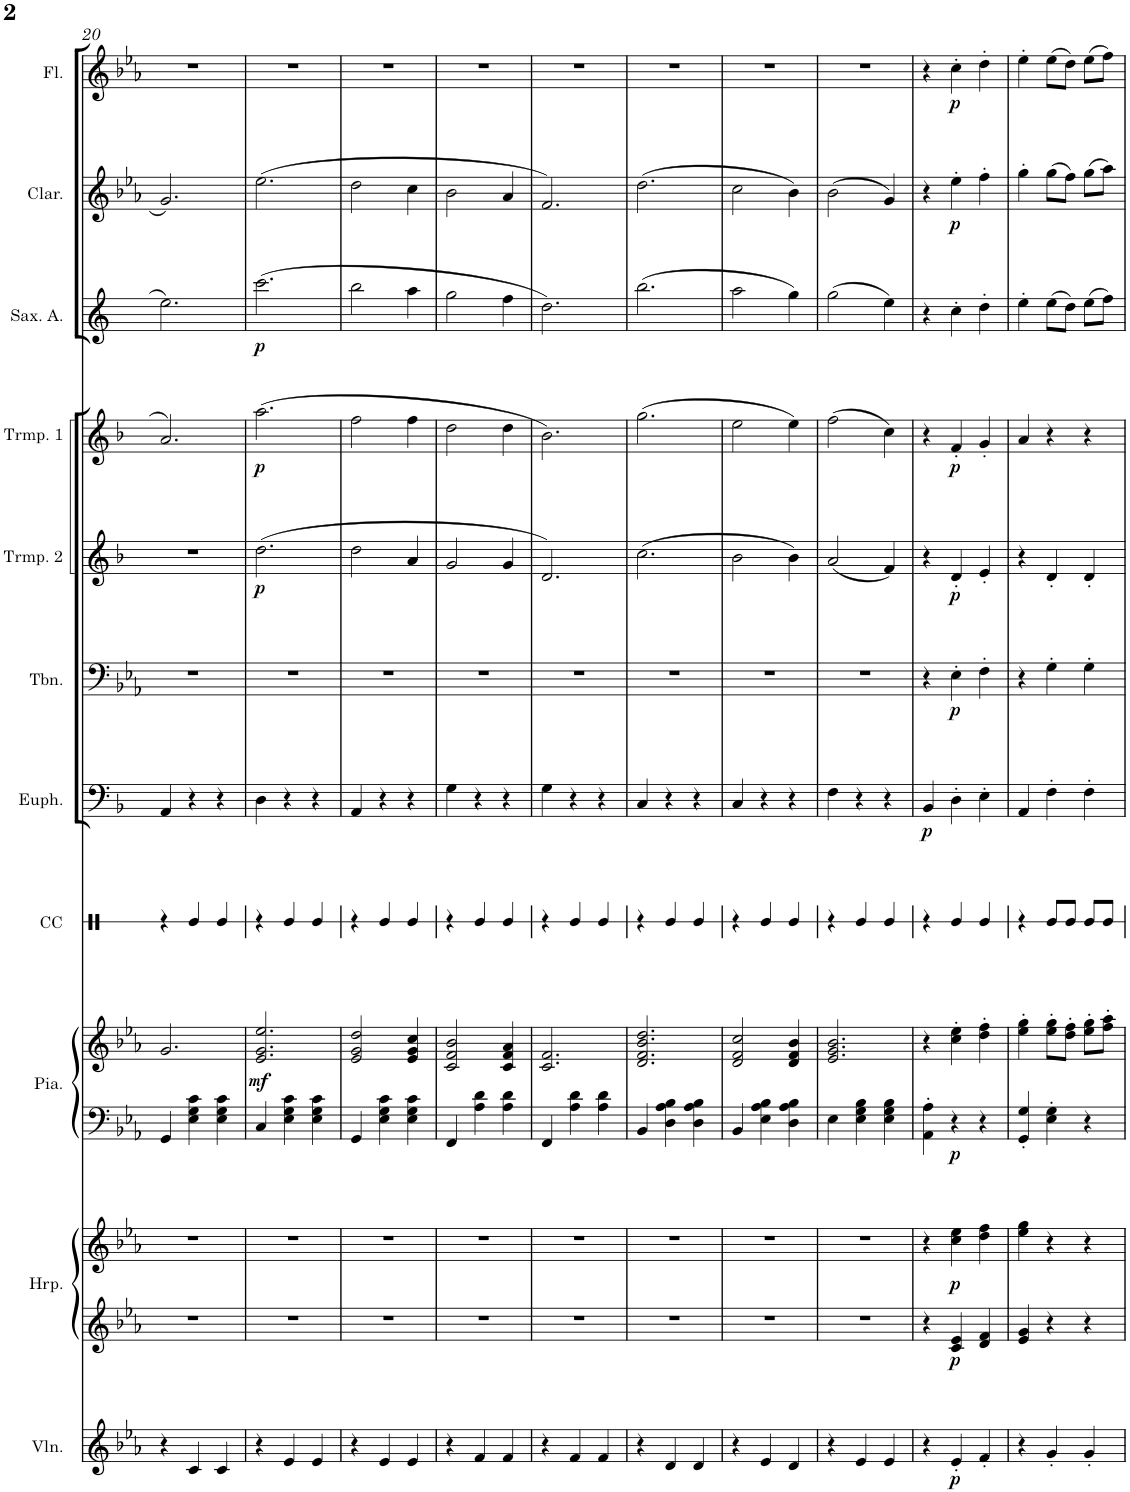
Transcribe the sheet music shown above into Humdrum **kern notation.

**kern	**dynam	**kern	**kern	**dynam	**kern	**kern	**dynam	**kern	**kern	**dynam	**kern	**dynam	**kern	**dynam	**kern	**dynam	**kern	**dynam	**kern	**dynam	**kern	**dynam
*part11	*part11	*part10	*part10	*part10	*part9	*part9	*part9	*part8	*part7	*part7	*part6	*part6	*part5	*part5	*part4	*part4	*part3	*part3	*part2	*part2	*part1	*part1
*staff13	*staff13	*staff12	*staff11	*staff11/12	*staff10	*staff9	*staff9/10	*staff8	*staff7	*staff7	*staff6	*staff6	*staff5	*staff5	*staff4	*staff4	*staff3	*staff3	*staff2	*staff2	*staff1	*staff1
*I"Violon	*	*I"Harpe	*	*	*I"Piano	*	*	*I"Caisse claire	*I"Euphonium	*	*I"Trombone	*	*I"Trompette en Sib 2	*	*I"Trompette en Sib 1	*	*I"Saxophone Alto	*	*I"Clarinette en Ut	*	*I"Flûte	*
*I'Vln.	*	*I'Hrp.	*	*	*I'Pia.	*	*	*I'CC	*I'Euph.	*	*I'Tbn.	*	*I'Trmp. 2	*	*I'Trmp. 1	*	*I'Sax. A.	*	*I'Clar.	*	*I'Fl.	*
!!LO:PB:g=z
*clefG2	*	*clefG2	*clefG2	*	*clefF4	*clefG2	*	*clefX	*clefF4	*	*clefF4	*	*clefG2	*	*clefG2	*	*clefG2	*	*clefG2	*	*clefG2	*
*	*	*	*	*	*	*	*	*	*Trd1c2	*	*	*	*Trd1c2	*	*Trd1c2	*	*Trd5c9	*	*Trd1c2	*	*	*
*k[b-e-a-]	*	*k[b-e-a-]	*k[b-e-a-]	*	*k[b-e-a-]	*k[b-e-a-]	*	*k[]	*k[b-]	*	*k[b-e-a-]	*	*k[b-]	*	*k[b-]	*	*k[]	*	*k[b-e-a-]	*	*k[b-e-a-]	*
*M3/4	*	*M3/4	*M3/4	*	*M3/4	*M3/4	*	*M3/4	*M3/4	*	*M3/4	*	*M3/4	*	*M3/4	*	*M3/4	*	*M3/4	*	*M3/4	*
=20	=20	=20	=20	=20	=20	=20	=20	=20	=20	=20	=20	=20	=20	=20	=20	=20	=20	=20	=20	=20	=20	=20
4r	.	2.r	2.r	.	4GG/	2.g/	.	4r	4AA/	.	2.r	.	2.r	.	2.a/	.	2.ee\	.	2.g/	.	2.r	.
4c/	.	.	.	.	4E-\ 4G\ 4c\	.	.	4Re/	4r	.	.	.	.	.	.	.	.	.	.	.	.	.
4c/	.	.	.	.	4E-\ 4G\ 4c\	.	.	4Re/	4r	.	.	.	.	.	.	.	.	.	.	.	.	.
=21	=21	=21	=21	=21	=21	=21	=21	=21	=21	=21	=21	=21	=21	=21	=21	=21	=21	=21	=21	=21	=21	=21
!	!	!	!	!	!	!	!LO:DY:b	!	!	!	!	!	!	!LO:DY:b	!	!LO:DY:b	!	!LO:DY:b	!	!	!	!
4r	.	2.r	2.r	.	4C/	2.e-/ 2.g/ 2.ee-/	mf	4r	4D\	.	2.r	.	(2.dd\	p	(2.aa\	p	(2.ccc\	p	(2.ee-\	.	2.r	.
4e-/	.	.	.	.	4E-\ 4G\ 4c\	.	.	4Re/	4r	.	.	.	.	.	.	.	.	.	.	.	.	.
4e-/	.	.	.	.	4E-\ 4G\ 4c\	.	.	4Re/	4r	.	.	.	.	.	.	.	.	.	.	.	.	.
=22	=22	=22	=22	=22	=22	=22	=22	=22	=22	=22	=22	=22	=22	=22	=22	=22	=22	=22	=22	=22	=22	=22
4r	.	2.r	2.r	.	4GG/	2e-/ 2g/ 2dd/	.	4r	4AA/	.	2.r	.	2dd\	.	2ff\	.	2bb\	.	2dd\	.	2.r	.
4e-/	.	.	.	.	4E-\ 4G\ 4c\	.	.	4Re/	4r	.	.	.	.	.	.	.	.	.	.	.	.	.
4e-/	.	.	.	.	4E-\ 4G\ 4c\	4e-/ 4g/ 4cc/	.	4Re/	4r	.	.	.	4a/	.	4ff\	.	4aa\	.	4cc\	.	.	.
=23	=23	=23	=23	=23	=23	=23	=23	=23	=23	=23	=23	=23	=23	=23	=23	=23	=23	=23	=23	=23	=23	=23
4r	.	2.r	2.r	.	4FF/	2c/ 2f/ 2b-/	.	4r	4G\	.	2.r	.	2g/	.	2dd\	.	2gg\	.	2b-\	.	2.r	.
4f/	.	.	.	.	4A-\ 4d\	.	.	4Re/	4r	.	.	.	.	.	.	.	.	.	.	.	.	.
4f/	.	.	.	.	4A-\ 4d\	4c/ 4f/ 4a-/	.	4Re/	4r	.	.	.	4g/	.	4dd\	.	4ff\	.	4a-/	.	.	.
=24	=24	=24	=24	=24	=24	=24	=24	=24	=24	=24	=24	=24	=24	=24	=24	=24	=24	=24	=24	=24	=24	=24
4r	.	2.r	2.r	.	4FF/	2.c/ 2.f/	.	4r	4G\	.	2.r	.	2.d/)	.	2.b-\)	.	2.dd\)	.	2.f/)	.	2.r	.
4f/	.	.	.	.	4A-\ 4d\	.	.	4Re/	4r	.	.	.	.	.	.	.	.	.	.	.	.	.
4f/	.	.	.	.	4A-\ 4d\	.	.	4Re/	4r	.	.	.	.	.	.	.	.	.	.	.	.	.
=25	=25	=25	=25	=25	=25	=25	=25	=25	=25	=25	=25	=25	=25	=25	=25	=25	=25	=25	=25	=25	=25	=25
4r	.	2.r	2.r	.	4BB-/	2.d/ 2.f/ 2.b-/ 2.dd/	.	4r	4C/	.	2.r	.	(2.cc\	.	(2.gg\	.	(2.bb\	.	(2.dd\	.	2.r	.
4d/	.	.	.	.	4D\ 4A-\ 4B-\	.	.	4Re/	4r	.	.	.	.	.	.	.	.	.	.	.	.	.
4d/	.	.	.	.	4D\ 4A-\ 4B-\	.	.	4Re/	4r	.	.	.	.	.	.	.	.	.	.	.	.	.
=26	=26	=26	=26	=26	=26	=26	=26	=26	=26	=26	=26	=26	=26	=26	=26	=26	=26	=26	=26	=26	=26	=26
4r	.	2.r	2.r	.	4BB-/	2d/ 2f/ 2cc/	.	4r	4C/	.	2.r	.	2b-\	.	2ee\	.	2aa\	.	2cc\	.	2.r	.
4e-/	.	.	.	.	4E-\ 4A-\ 4B-\	.	.	4Re/	4r	.	.	.	.	.	.	.	.	.	.	.	.	.
4d/	.	.	.	.	4D\ 4A-\ 4B-\	4d/ 4f/ 4b-/	.	4Re/	4r	.	.	.	4b-\)	.	4ee\)	.	4gg\)	.	4b-\)	.	.	.
=27	=27	=27	=27	=27	=27	=27	=27	=27	=27	=27	=27	=27	=27	=27	=27	=27	=27	=27	=27	=27	=27	=27
4r	.	2.r	2.r	.	4E-\	2.e-/ 2.g/ 2.b-/	.	4r	4F\	.	2.r	.	(2a/	.	(2ff\	.	(2gg\	.	(2b-\	.	2.r	.
4e-/	.	.	.	.	4E-\ 4G\ 4B-\	.	.	4Re/	4r	.	.	.	.	.	.	.	.	.	.	.	.	.
4e-/	.	.	.	.	4E-\ 4G\ 4B-\	.	.	4Re/	4r	.	.	.	4f/)	.	4cc\)	.	4ee\)	.	4g/)	.	.	.
=28	=28	=28	=28	=28	=28	=28	=28	=28	=28	=28	=28	=28	=28	=28	=28	=28	=28	=28	=28	=28	=28	=28
!	!	!	!	!	!	!	!	!	!	!LO:DY:b	!	!	!	!	!	!	!	!	!	!	!	!
4r	.	4r	4r	.	4AA-\' 4A-\'	4r	.	4r	4BB-/	p	4r	.	4r	.	4r	.	4r	.	4r	.	4r	.
!	!LO:DY:b	!	!	!LO:DY:b=2	!	!	!	!	!	!	!	!	!	!	!	!	!	!	!	!	!	!
!	!	!	!	!LO:DY:n=1:b	!	!	!LO:DY:b=2	!	!	!	!	!LO:DY:b	!	!LO:DY:b	!	!LO:DY:b	!	!	!	!LO:DY:b	!	!LO:DY:b
4e-'/	p	4c/ 4e-/	4cc\ 4ee-\	p p	4r	4cc\' 4ee-\'	p	4Re/	4D'\	.	4E-'\	p	4d'/	p	4f'/	p	4cc'\	.	4ee-'\	p	4cc'\	p
4f'/	.	4d/ 4f/	4dd\ 4ff\	.	4r	4dd\' 4ff\'	.	4Re/	4E'\	.	4F'\	.	4e'/	.	4g'/	.	4dd'\	.	4ff'\	.	4dd'\	.
=29	=29	=29	=29	=29	=29	=29	=29	=29	=29	=29	=29	=29	=29	=29	=29	=29	=29	=29	=29	=29	=29	=29
4r	.	4e-/ 4g/	4ee-\ 4gg\	.	4GG/' 4G/'	4ee-\' 4gg\'	.	4r	4AA/	.	4r	.	4r	.	4a/	.	4ee'\	.	4gg'\	.	4ee-'\	.
4g'/	.	4r	4r	.	4E-\' 4G\'	8ee-\' 8gg\'L	.	8Re/L	4F'\	.	4G'\	.	4d'/	.	4r	.	(8ee\L	.	(8gg\L	.	(8ee-\L	.
.	.	.	.	.	.	8dd\' 8ff\'J	.	8Re/J	.	.	.	.	.	.	.	.	8dd\J)	.	8ff\J)	.	8dd\J)	.
4g'/	.	4r	4r	.	4r	8ee-\' 8gg\'L	.	8Re/L	4F'\	.	4G'\	.	4d'/	.	4r	.	(8ee\L	.	(8gg\L	.	(8ee-\L	.
.	.	.	.	.	.	8ff\' 8aa-\'J	.	8Re/J	.	.	.	.	.	.	.	.	8ff\J)	.	8aa-\J)	.	8ff\J)	.
=	=	=	=	=	=	=	=	=	=	=	=	=	=	=	=	=	=	=	=	=	=	=
*-	*-	*-	*-	*-	*-	*-	*-	*-	*-	*-	*-	*-	*-	*-	*-	*-	*-	*-	*-	*-	*-	*-
